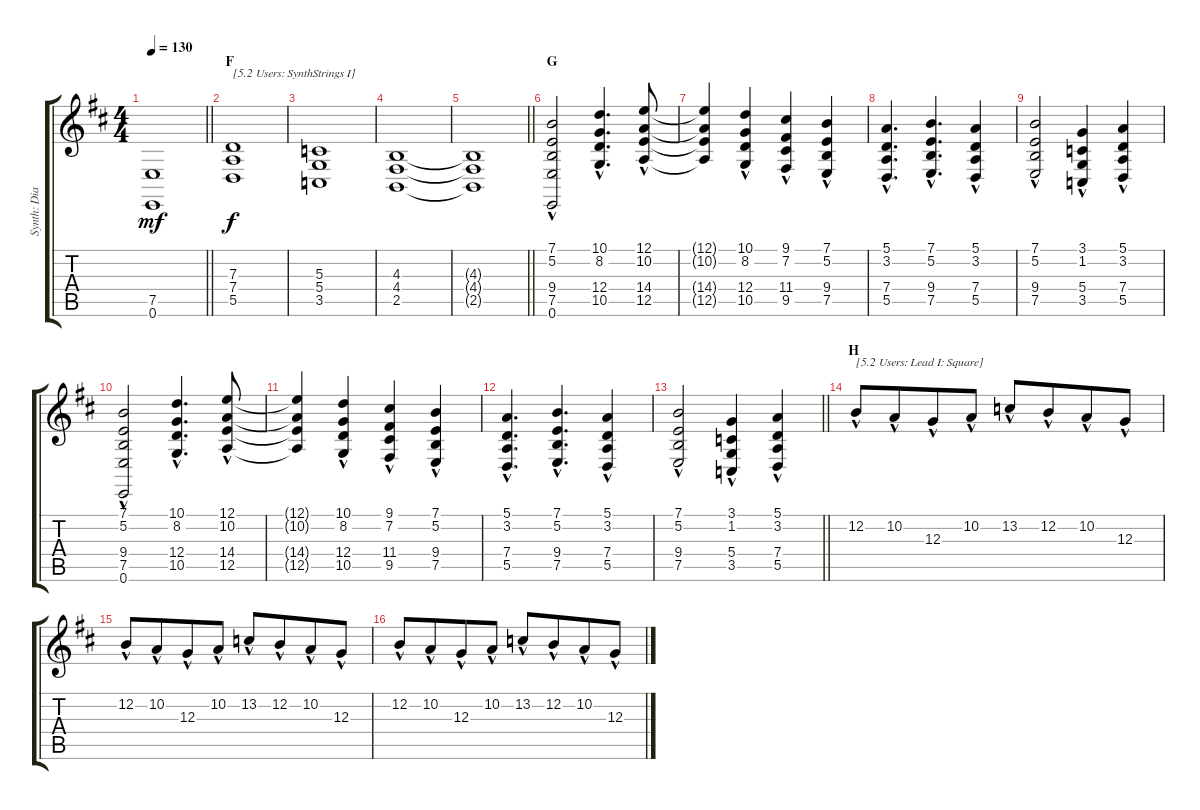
\track ("Synth: Diane" "Synth: Dia") {instrument synthstrings1}
\staff {score tabs}
\tuning (E4 B3 G3 D3 A2 E2) {hide}
\ts (4 4)
\tempo 130
\clef g2
\barLineRight lightlight
\ks d
(7.5{t} 0.6{t}).1{dy mf} |
\section ("" "F")
(7.3 7.4 5.5).1{txt "[5.2 Users: SynthStrings I]" dy f volume 10 instrument synthstrings1} |
(5.3 5.4 3.5).1 |
(4.3 4.4 2.5).1 |
\barLineRight lightlight
(4.3{t} 4.4{t} 2.5{t}).1 |
\section ("" "G")
(7.1 5.2 9.4{hac} 7.5{hac} 0.6{hac}).2 (10.1 8.2 12.4{hac} 10.5{hac}).4{d} (12.1 10.2 14.4{hac} 12.5{hac}).8 |
(12.1{t} 10.2{t} 14.4{t} 12.5{t}).4 (10.1 8.2 12.4{hac} 10.5{hac}).4 (9.1 7.2 11.4{hac} 9.5{hac}).4 (7.1 5.2 9.4{hac} 7.5{hac}).4 |
(5.1 3.2 7.4{hac} 5.5{hac}).4{d} (7.1 5.2 9.4{hac} 7.5{hac}).4{d} (5.1 3.2 7.4{hac} 5.5{hac}).4 |
(7.1 5.2 9.4{hac} 7.5{hac}).2 (3.1 1.2 5.4{hac} 3.5{hac}).4 (5.1 3.2 7.4{hac} 5.5{hac}).4 |
(7.1 5.2 9.4{hac} 7.5{hac} 0.6{hac}).2 (10.1 8.2 12.4{hac} 10.5{hac}).4{d} (12.1 10.2 14.4{hac} 12.5{hac}).8 |
(12.1{t} 10.2{t} 14.4{t} 12.5{t}).4 (10.1 8.2 12.4{hac} 10.5{hac}).4 (9.1 7.2 11.4{hac} 9.5{hac}).4 (7.1 5.2 9.4{hac} 7.5{hac}).4 |
(5.1 3.2 7.4{hac} 5.5{hac}).4{d} (7.1 5.2 9.4{hac} 7.5{hac}).4{d} (5.1 3.2 7.4{hac} 5.5{hac}).4 |
\barLineRight lightlight
(7.1 5.2 9.4{hac} 7.5{hac}).2 (3.1 1.2 5.4{hac} 3.5{hac}).4 (5.1 3.2 7.4{hac} 5.5{hac}).4 |
\section ("" "H")
12.2{hac}.8{txt "[5.2 Users: Lead I: Square]" volume 16 instrument lead1square} 10.2{hac}.8{beam merge} 12.3{hac}.8 10.2{hac}.8 13.2{hac}.8 12.2{hac}.8{beam merge} 10.2{hac}.8 12.3{hac}.8 |
12.2{hac}.8 10.2{hac}.8{beam merge} 12.3{hac}.8 10.2{hac}.8 13.2{hac}.8 12.2{hac}.8{beam merge} 10.2{hac}.8 12.3{hac}.8 |
12.2{hac}.8 10.2{hac}.8{beam merge} 12.3{hac}.8 10.2{hac}.8 13.2{hac}.8 12.2{hac}.8{beam merge} 10.2{hac}.8 12.3{hac}.8
